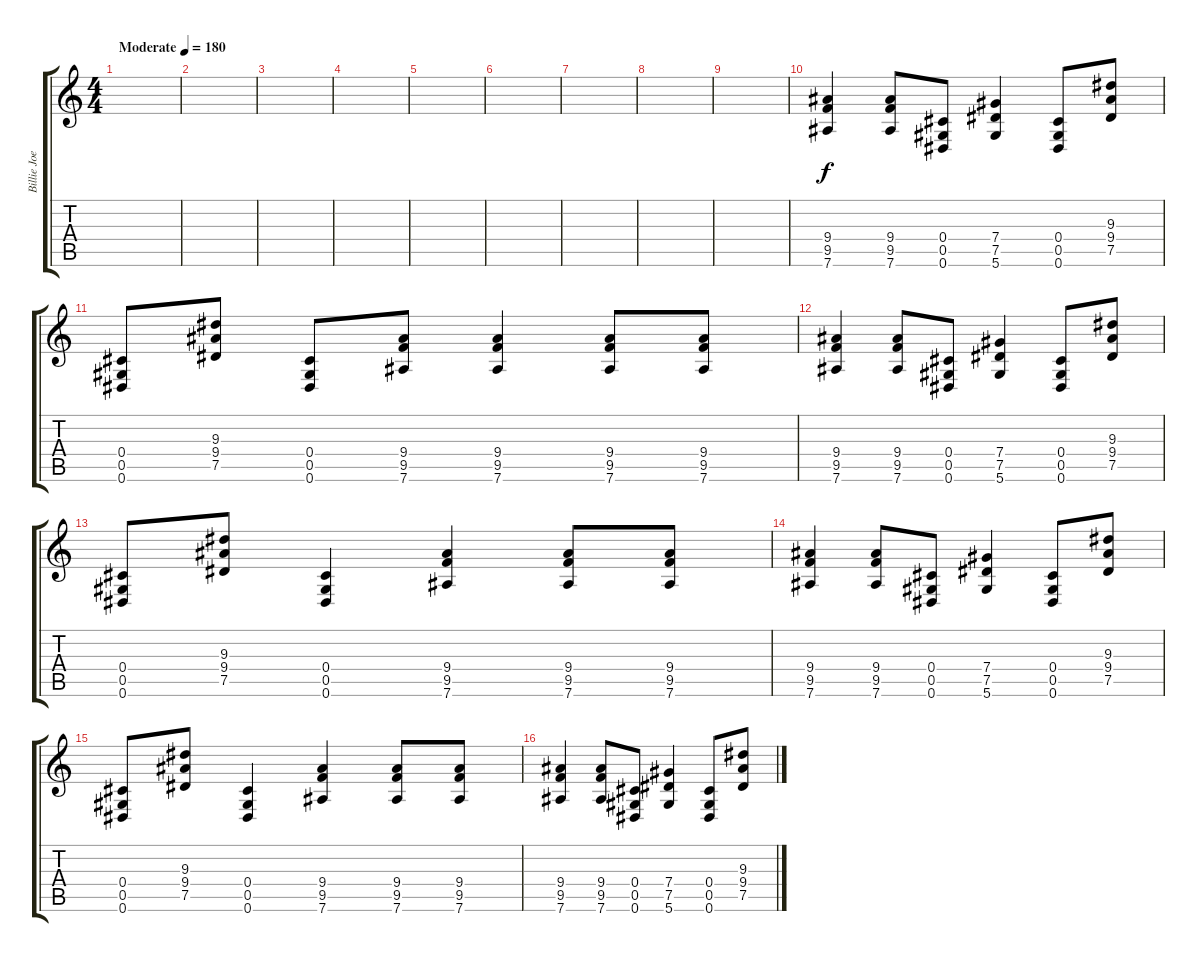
\track ("Billie Joe Armstrong - Guitar" "Billie Joe") {instrument distortionguitar}
\staff {score tabs}
\tuning (Eb4 Bb3 Gb3 Db3 Ab2 Eb2) {hide}
\ts (4 4)
\tempo (180 "Moderate")
\clef g2
\ks c
|
|
|
|
|
|
|
|
|
(9.4 9.5 7.6).4 (9.4 9.5 7.6).8 (0.4 0.5 0.6).8 (7.4 7.5 5.6).4 (0.4 0.5 0.6).8 (9.3 9.4 7.5).8 |
(0.4 0.5 0.6).8 (9.3 9.4 7.5).8 (0.4 0.5 0.6).8 (9.4 9.5 7.6).8 (9.4 9.5 7.6).4 (9.4 9.5 7.6).8 (9.4 9.5 7.6).8 |
(9.4 9.5 7.6).4 (9.4 9.5 7.6).8 (0.4 0.5 0.6).8 (7.4 7.5 5.6).4 (0.4 0.5 0.6).8 (9.3 9.4 7.5).8 |
(0.4 0.5 0.6).8 (9.3 9.4 7.5).8 (0.4 0.5 0.6).4 (9.4 9.5 7.6).4 (9.4 9.5 7.6).8 (9.4 9.5 7.6).8 |
(9.4 9.5 7.6).4 (9.4 9.5 7.6).8 (0.4 0.5 0.6).8 (7.4 7.5 5.6).4 (0.4 0.5 0.6).8 (9.3 9.4 7.5).8 |
(0.4 0.5 0.6).8 (9.3 9.4 7.5).8 (0.4 0.5 0.6).4 (9.4 9.5 7.6).4 (9.4 9.5 7.6).8 (9.4 9.5 7.6).8 |
(9.4 9.5 7.6).4 (9.4 9.5 7.6).8 (0.4 0.5 0.6).8 (7.4 7.5 5.6).4 (0.4 0.5 0.6).8 (9.3 9.4 7.5).8
